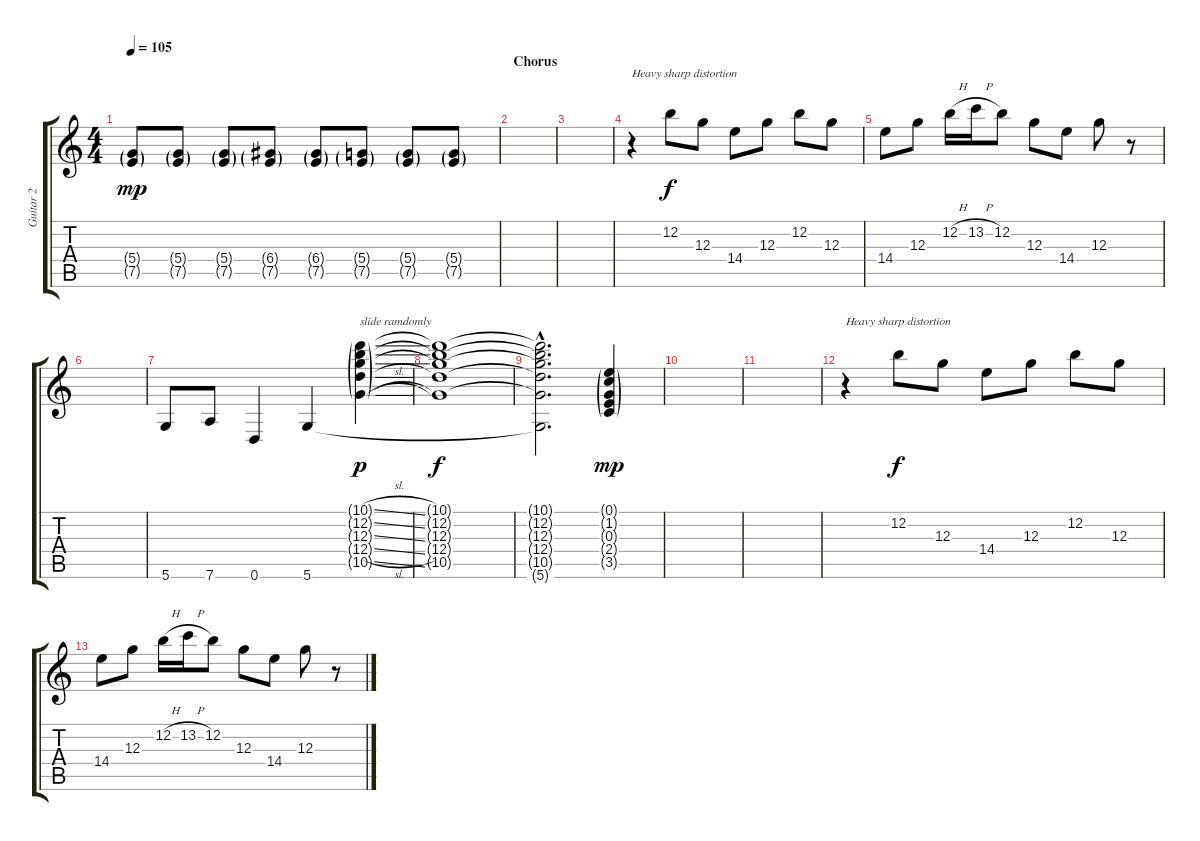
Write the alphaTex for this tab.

\track ("Guitar 2" "Guitar 2") {instrument distortionguitar}
\staff {score tabs}
\tuning (E4 B3 G3 D3 A2 D2) {hide}
\ts (4 4)
\tempo 105
\clef g2
\ks c
(5.4{g} 7.5{g}).8{dy mp instrument electricguitarmuted} (5.4{g} 7.5{g}).8 (5.4{g} 7.5{g}).8 (6.4{g} 7.5{g}).8 (6.4{g} 7.5{g}).8 (5.4{g} 7.5{g}).8 (5.4{g} 7.5{g}).8 (5.4{g} 7.5{g}).8 |
\section ("" "Chorus")
|
|
r.4{txt "Heavy sharp distortion"} 12.2.8{dy f volume 14 instrument overdrivenguitar} 12.3.8 14.4.8 12.3.8 12.2.8 12.3.8 |
14.4.8 12.3.8 12.2{h}.16 13.2{h}.16 12.2.8 12.3.8 14.4.8 12.3.8 r.8 |
|
5.6.8{balance 11} 7.6.8 0.6.4 5.6.4 (10.1{sl g} 12.2{sl g} 12.3{sl g} 12.4{sl g} 10.5{sl g}).4{txt "slide ramdomly" dy p} |
(10.1{t} 12.2{t} 12.3{t} 12.4{t} 10.5{t}).1{dy f} |
(10.1{hac t} 12.2{hac t} 12.3{hac t} 12.4{hac t} 10.5{hac t} 5.6{hac t}).2{d} (0.1{g} 1.2{g} 0.3{g} 2.4{g} 3.5{g}).4{dy mp} |
|
|
r.4{txt "Heavy sharp distortion"} 12.2.8{dy f volume 14 instrument overdrivenguitar} 12.3.8 14.4.8 12.3.8 12.2.8 12.3.8 |
14.4.8 12.3.8 12.2{h}.16 13.2{h}.16 12.2.8 12.3.8 14.4.8 12.3.8 r.8
